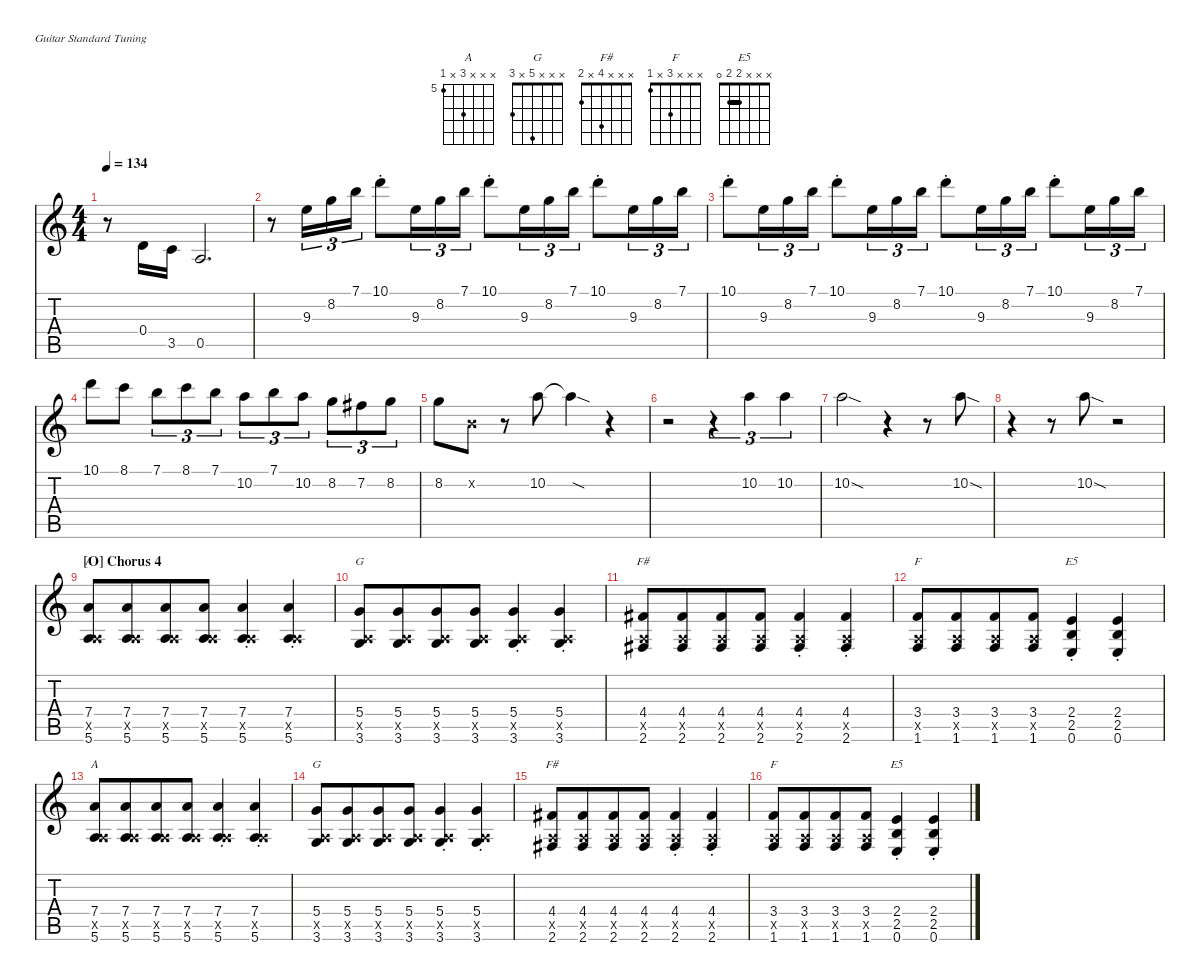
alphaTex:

\hideDynamics
\bracketExtendMode nobrackets
\singleTrackTrackNamePolicy hidden
\multiTrackTrackNamePolicy hidden
\firstSystemTrackNameMode fullname
\firstSystemTrackNameOrientation horizontal
\otherSystemsTrackNameOrientation horizontal
\track ("E.Guitar" "E-Gt") {multiBarRest instrument distortionguitar}
\staff {score tabs}
\tuning (E4 B3 G3 D3 A2 E2)
\chord ("A" x x x 7 x 5) {firstfret 5}
\chord ("G" x x x 5 x 3)
\chord ("F#" x x x 4 x 2)
\chord ("F" x x x 3 x 1)
\chord ("E5" x x x 2 2 0) {barre 2}
\ts (4 4)
\tempo 134
\clef g2
\ks aminor
r.8{dy mf beam Down} 0.4.16{beam Up} 3.5.16{beam Up} 0.5.2{d beam Up} |
r.8{beam Down} 9.3.16{tu (3 2) beam Down} 8.2.16{tu (3 2) beam Down} 7.1.16{tu (3 2) beam Down} 10.1{st}.8{beam Down beam merge} 9.3.16{tu (3 2) beam Down beam merge} 8.2.16{tu (3 2) beam Down beam merge} 7.1.16{tu (3 2) beam Down} 10.1{st}.8{beam Down beam merge} 9.3.16{tu (3 2) beam Down beam merge} 8.2.16{tu (3 2) beam Down beam merge} 7.1.16{tu (3 2) beam Down} 10.1{st}.8{beam Down beam merge} 9.3.16{tu (3 2) beam Down beam merge} 8.2.16{tu (3 2) beam Down beam merge} 7.1.16{tu (3 2) beam Down} |
10.1{st}.8{beam Down beam merge} 9.3.16{tu (3 2) beam Down beam merge} 8.2.16{tu (3 2) beam Down beam merge} 7.1.16{tu (3 2) beam Down} 10.1{st}.8{beam Down beam merge} 9.3.16{tu (3 2) beam Down beam merge} 8.2.16{tu (3 2) beam Down beam merge} 7.1.16{tu (3 2) beam Down} 10.1{st}.8{beam Down beam merge} 9.3.16{tu (3 2) beam Down beam merge} 8.2.16{tu (3 2) beam Down beam merge} 7.1.16{tu (3 2) beam Down} 10.1{st}.8{beam Down beam merge} 9.3.16{tu (3 2) beam Down beam merge} 8.2.16{tu (3 2) beam Down beam merge} 7.1.16{tu (3 2) beam Down} |
10.1.8{beam Down} 8.1.8{beam Down} 7.1.8{tu (3 2) beam Down} 8.1.8{tu (3 2) beam Down} 7.1.8{tu (3 2) beam Down} 10.2.8{tu (3 2) beam Down} 7.1.8{tu (3 2) beam Down} 10.2.8{tu (3 2) beam Down} 8.2.8{tu (3 2) beam Down} 7.2{acc #}.8{tu (3 2) beam Down} 8.2.8{tu (3 2) beam Down} |
8.2.8{beam Down} 0.2{x}.8{beam Down} r.8{beam Down} 10.2.8{beam Down} 10.2{sod t}.4{beam Down} r.4{beam Down} |
r.2{beam Down} r.4{tu (3 2) beam Down} 10.2.4{tu (3 2) beam Down} 10.2.4{tu (3 2) beam Down} |
10.2{sod}.2{beam Down} r.4{beam Down} r.8{beam Down} 10.2{sod}.8{beam Down} |
r.4{beam Down} r.8{beam Down} 10.2{sod}.8{beam Down} r.2{beam Down} |
\section ("O" "Chorus 4")
(5.6 7.4 0.5{x}).8{ch "A" dy f beam Up beam merge} (5.6 7.4 0.5{x}).8{beam Up beam merge} (5.6 7.4 0.5{x}).8{beam Up beam merge} (5.6 7.4 0.5{x}).8{beam Up} (5.6{st} 7.4{st} 0.5{st x}).4{beam Up} (5.6{st} 7.4{st} 0.5{st x}).4{beam Up} |
(3.6 5.4 0.5{x}).8{ch "G" beam Up beam merge} (3.6 5.4 0.5{x}).8{beam Up beam merge} (3.6 5.4 0.5{x}).8{beam Up beam merge} (3.6 5.4 0.5{x}).8{beam Up} (3.6{st} 5.4{st} 0.5{st x}).4{beam Up} (3.6{st} 5.4{st} 0.5{st x}).4{beam Up} |
(2.6{acc #} 4.4{acc #} 0.5{x}).8{ch "F#" beam Up beam merge} (2.6{acc #} 4.4{acc #} 0.5{x}).8{beam Up beam merge} (2.6{acc #} 4.4{acc #} 0.5{x}).8{beam Up beam merge} (2.6{acc #} 4.4{acc #} 0.5{x}).8{beam Up} (2.6{st acc #} 4.4{st acc #} 0.5{st x}).4{beam Up} (2.6{st acc #} 4.4{st acc #} 0.5{st x}).4{beam Up} |
(1.6 3.4 0.5{x}).8{ch "F" beam Up beam merge} (1.6 3.4 0.5{x}).8{beam Up beam merge} (1.6 3.4 0.5{x}).8{beam Up beam merge} (1.6 3.4 0.5{x}).8{beam Up} (0.6{st} 2.4{st} 2.5{st}).4{ch "E5" beam Up} (0.6{st} 2.4{st} 2.5{st}).4{beam Up} |
(5.6 7.4 0.5{x}).8{ch "A" beam Up beam merge} (5.6 7.4 0.5{x}).8{beam Up beam merge} (5.6 7.4 0.5{x}).8{beam Up beam merge} (5.6 7.4 0.5{x}).8{beam Up} (5.6{st} 7.4{st} 0.5{st x}).4{beam Up} (5.6{st} 7.4{st} 0.5{st x}).4{beam Up} |
(3.6 5.4 0.5{x}).8{ch "G" beam Up beam merge} (3.6 5.4 0.5{x}).8{beam Up beam merge} (3.6 5.4 0.5{x}).8{beam Up beam merge} (3.6 5.4 0.5{x}).8{beam Up} (3.6{st} 5.4{st} 0.5{st x}).4{beam Up} (3.6{st} 5.4{st} 0.5{st x}).4{beam Up} |
(2.6{acc #} 4.4{acc #} 0.5{x}).8{ch "F#" beam Up beam merge} (2.6{acc #} 4.4{acc #} 0.5{x}).8{beam Up beam merge} (2.6{acc #} 4.4{acc #} 0.5{x}).8{beam Up beam merge} (2.6{acc #} 4.4{acc #} 0.5{x}).8{beam Up} (2.6{st acc #} 4.4{st acc #} 0.5{st x}).4{beam Up} (2.6{st acc #} 4.4{st acc #} 0.5{st x}).4{beam Up} |
(1.6 3.4 0.5{x}).8{ch "F" beam Up beam merge} (1.6 3.4 0.5{x}).8{beam Up beam merge} (1.6 3.4 0.5{x}).8{beam Up beam merge} (1.6 3.4 0.5{x}).8{beam Up} (0.6{st} 2.4{st} 2.5{st}).4{ch "E5" beam Up} (0.6{st} 2.4{st} 2.5{st}).4{beam Up}
